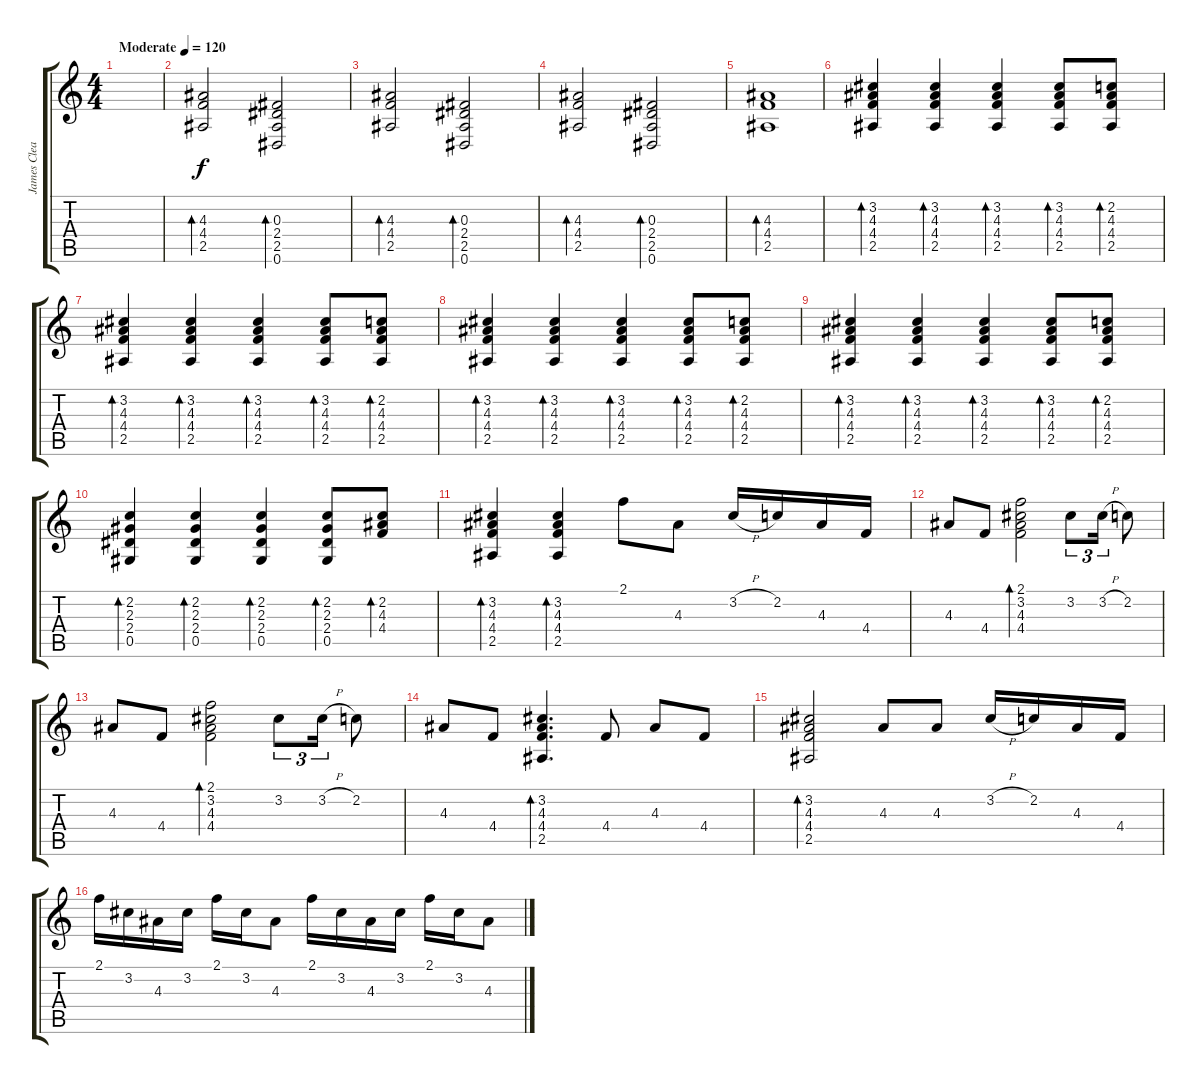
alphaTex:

\track ("James Clean" "James Clea") {instrument electricguitarclean}
\staff {score tabs}
\tuning (Eb4 Bb3 Gb3 Db3 Ab2 Eb2) {hide}
\ts (4 4)
\tempo (120 "Moderate")
\tempo 65
\tempo (120 "Moderate")
\clef g2
\ks c
|
(4.3 4.4 2.5).2{bd 240} (0.3 2.4 2.5 0.6).2{bd 120} |
(4.3 4.4 2.5).2{bd 240} (0.3 2.4 2.5 0.6).2{bd 120} |
(4.3 4.4 2.5).2{bd 240} (0.3 2.4 2.5 0.6).2{bd 120} |
(4.3 4.4 2.5).1{bd 240} |
(3.2 4.3 4.4 2.5).4{bd 120} (3.2 4.3 4.4 2.5).4{bd 120} (3.2 4.3 4.4 2.5).4{bd 120} (3.2 4.3 4.4 2.5).8{bd 60} (2.2 4.3 4.4 2.5).8{bd 60} |
(3.2 4.3 4.4 2.5).4{bd 120} (3.2 4.3 4.4 2.5).4{bd 120} (3.2 4.3 4.4 2.5).4{bd 120} (3.2 4.3 4.4 2.5).8{bd 60} (2.2 4.3 4.4 2.5).8{bd 60} |
(3.2 4.3 4.4 2.5).4{bd 120} (3.2 4.3 4.4 2.5).4{bd 120} (3.2 4.3 4.4 2.5).4{bd 120} (3.2 4.3 4.4 2.5).8{bd 60} (2.2 4.3 4.4 2.5).8{bd 60} |
(3.2 4.3 4.4 2.5).4{bd 120} (3.2 4.3 4.4 2.5).4{bd 120} (3.2 4.3 4.4 2.5).4{bd 120} (3.2 4.3 4.4 2.5).8{bd 60} (2.2 4.3 4.4 2.5).8{bd 60} |
(2.2 2.3 2.4 0.5).4{bd 120} (2.2 2.3 2.4 0.5).4{bd 120} (2.2 2.3 2.4 0.5).4{bd 120} (2.2 2.3 2.4 0.5).8{bd 60} (2.2 4.3 4.4).8{bd 60} |
(3.2 4.3 4.4 2.5).4{bd 120} (3.2 4.3 4.4 2.5).4{bd 120} 2.1.8 4.3.8 3.2{h}.16 2.2.16 4.3.16 4.4.16 |
4.3.8 4.4.8 (2.1 3.2 4.3 4.4).2{bd 120} 3.2.8{tu (3 2)} 3.2{h}.16{tu (3 2)} 2.2.8 |
4.3.8 4.4.8 (2.1 3.2 4.3 4.4).2{bd 120} 3.2.8{tu (3 2)} 3.2{h}.16{tu (3 2)} 2.2.8 |
4.3.8 4.4.8 (3.2 4.3 4.4 2.5).4{d bd 120} 4.4.8 4.3.8 4.4.8 |
(3.2 4.3 4.4 2.5).2{bd 120} 4.3.8 4.3.8 3.2{h}.16 2.2.16 4.3.16 4.4.16 |
2.1.16 3.2.16 4.3.16 3.2.16 2.1.16 3.2.16 4.3.8 2.1.16 3.2.16 4.3.16 3.2.16 2.1.16 3.2.16 4.3.8
